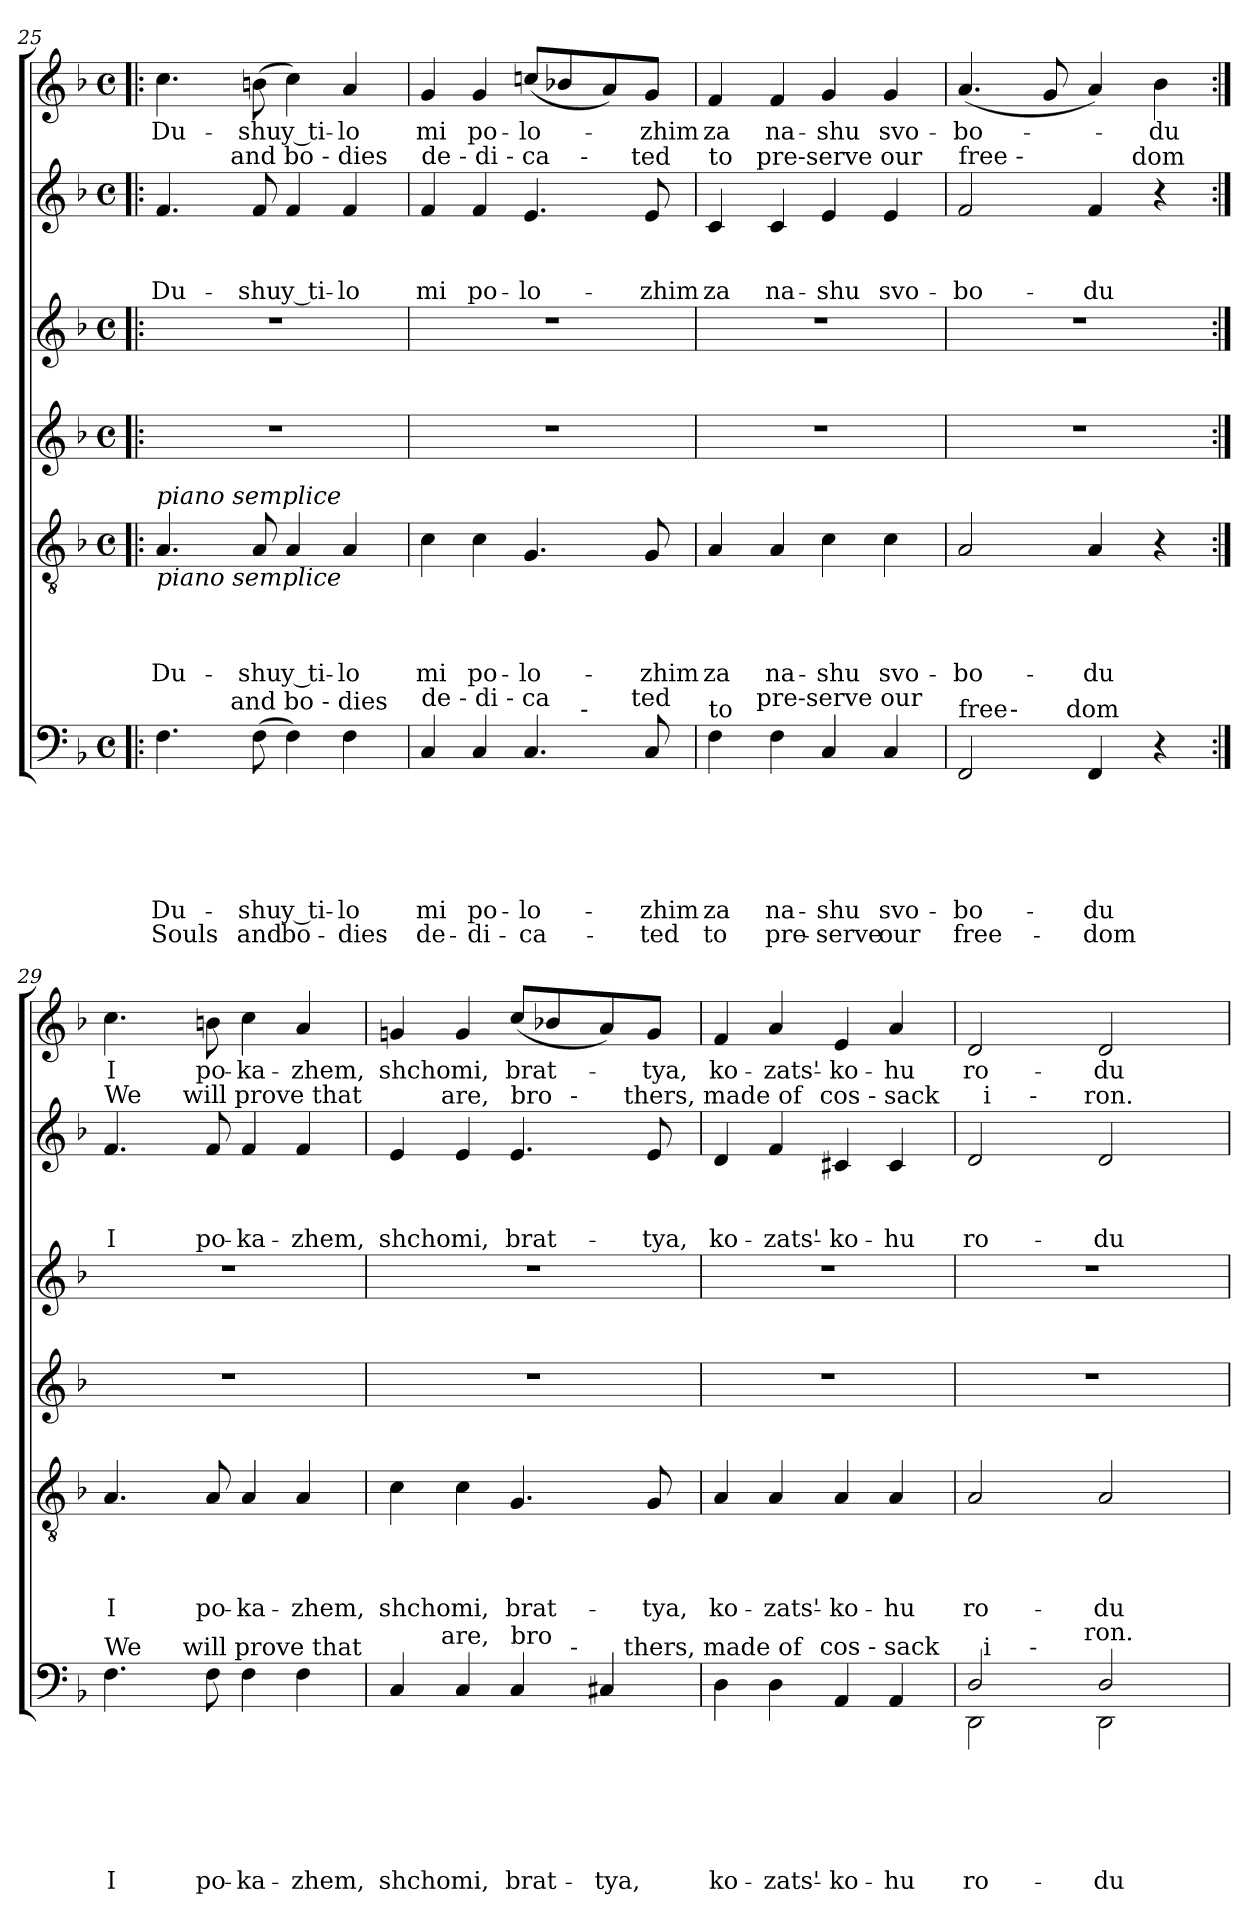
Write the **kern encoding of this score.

**kern	**text	**text	**text	**text	**text	**text	**text	**kern	**text	**text	**text	**text	**kern	**kern	**kern	**text	**text	**text	**kern	**text
*part4	*part4	*part4	*part4	*part4	*part4	*part4	*part4	*part3	*part3	*part3	*part3	*part3	*part2	*part2	*part1	*part1	*part1	*part1	*part1	*part1
*staff6	*staff6	*staff6	*staff6	*staff6	*staff6	*staff6	*staff6	*staff5	*staff5	*staff5	*staff5	*staff5	*staff4	*staff3	*staff2	*staff2	*staff2	*staff2	*staff1	*staff1
!!LO:PB:g=z
*clefF4	*	*	*	*	*	*	*	*clefGv2	*	*	*	*	*clefG2	*clefG2	*clefG2	*	*	*	*clefG2	*
*k[b-]	*	*	*	*	*	*	*	*k[b-]	*	*	*	*	*k[b-]	*k[b-]	*k[b-]	*	*	*	*k[b-]	*
*F:	*	*	*	*	*	*	*	*F:	*	*	*	*	*F:	*F:	*F:	*	*	*	*F:	*
*M4/4	*	*	*	*	*	*	*	*M4/4	*	*	*	*	*M4/4	*M4/4	*M4/4	*	*	*	*M4/4	*
*met(c)	*	*	*	*	*	*	*	*met(c)	*	*	*	*	*met(c)	*met(c)	*met(c)	*	*	*	*met(c)	*
=25!|:	=25!|:	=25!|:	=25!|:	=25!|:	=25!|:	=25!|:	=25!|:	=25!|:	=25!|:	=25!|:	=25!|:	=25!|:	=25!|:	=25!|:	=25!|:	=25!|:	=25!|:	=25!|:	=25!|:	=25!|:
!	!	!	!	!	!	!	!	!	!	!	!	!	!	!	!LO:TX:a:t=Souls	!	!	!	!	!
!	!	!	!	!	!	!	!	!LO:TX:b:i:t=piano semplice	!	!	!	!	!	!	!	!	!	!	!	!
!	!	!	!	!	!	!	!	!LO:TX:a:i:t=piano semplice	!	!	!	!	!	!	!	!	!	!	!	!
!LO:TX:b:i:t=piano semplice	!	!	!	!	!	!	!	!	!	!	!	!	!	!	!	!	!	!	!	!
!LO:TX:a:t=Souls	!	!	!	!	!	!	!	!	!	!	!	!	!	!	!	!	!	!	!	!
!	!	!	!	!	!	!LO:LY:b	!LO:LY:b	!	!	!	!	!LO:LY:b	!	!	!	!	!	!LO:LY:b	!	!LO:LY:b
*^	*	*	*	*	*	*	*	*	*	*	*	*	*	*	*^	*	*	*	*	*
4.F\	4ryy	.	.	.	.	.	Du-	Souls	4.A/	.	.	.	Du-	1r	1r	4.f/	4ryy	.	.	Du-	4.cc\	Du-
.	16ryy	.	.	.	.	.	.	.	.	.	.	.	.	.	.	.	16ryy	.	.	.	.	.
!	!	!	!	!	!	!	!	!	!	!	!	!	!	!	!	!	!LO:TX:a:t=and bo - dies	!	!	!	!	!
!	!LO:TX:a:t=and bo - dies	!	!	!	!	!	!	!	!	!	!	!	!	!	!	!	!	!	!	!	!	!
.	2ryy	.	.	.	.	.	.	.	.	.	.	.	.	.	.	.	2ryy	.	.	.	.	.
!	!	!	!	!	!	!	!LO:LY:b:rj	!LO:LY:b:rj	!	!	!	!	!LO:LY:b:rj	!	!	!	!	!	!	!LO:LY:b:rj	!	!LO:LY:b:rj
(<8F\	.	.	.	.	.	.	-shu	and	8A/	.	.	.	-shu	.	.	8f/	.	.	.	-shu	(<8bn\	-shu
!	!	!	!	!	!	!	!LO:LY:b:rj	!LO:LY:b:rj	!	!	!	!	!LO:LY:b:rj	!	!	!	!	!	!	!LO:LY:b:rj	!	!LO:LY:b:rj
4F\)	.	.	.	.	.	.	y ti-	bo-	4A/	.	.	.	y ti-	.	.	4f/	.	.	.	y ti-	4cc\)	y ti-
!	!	!	!	!	!	!	!LO:LY:b	!LO:LY:b	!	!	!	!	!LO:LY:b	!	!	!	!	!	!	!LO:LY:b	!	!LO:LY:b
4F\	.	.	.	.	.	.	-lo	-dies	4A/	.	.	.	-lo	.	.	4f/	.	.	.	-lo	4a/	-lo
.	8.ryy	.	.	.	.	.	.	.	.	.	.	.	.	.	.	.	8.ryy	.	.	.	.	.
=26	=26	=26	=26	=26	=26	=26	=26	=26	=26	=26	=26	=26	=26	=26	=26	=26	=26	=26	=26	=26	=26	=26
!	!	!	!	!	!	!	!	!	!	!	!	!	!	!	!	!LO:TX:a:t=de - di - ca	!	!	!	!	!	!
!LO:TX:a:t=de - di - ca	!	!	!	!	!	!	!	!	!	!	!	!	!	!	!	!	!	!	!	!	!	!
!	!	!	!	!	!	!	!LO:LY:b	!LO:LY:b	!	!	!	!	!LO:LY:b	!	!	!	!	!	!	!LO:LY:b	!	!LO:LY:b
*	*^	*	*	*	*	*	*	*	*	*	*	*	*	*	*	*	*^	*	*	*	*	*
4C/	2ryy	2ryy	.	.	.	.	.	mi	de-	4c\	.	.	.	mi	1r	1r	4f/	2ryy	2ryy	.	.	mi	4g/	mi
!	!	!	!	!	!	!	!	!LO:LY:b	!LO:LY:b	!	!	!	!	!LO:LY:b	!	!	!	!	!	!	!	!LO:LY:b	!	!LO:LY:b
4C/	.	.	.	.	.	.	.	po-	-di-	4c\	.	.	.	po-	.	.	4f/	.	.	.	.	po-	4g/	po-
!	!	!	!	!	!	!	!	!LO:LY:b	!LO:LY:b	!	!	!	!	!LO:LY:b	!	!	!	!	!	!	!	!LO:LY:b	!	!LO:LY:b
4.C/	8.ryy	4ryy	.	.	.	.	.	-lo-	-ca-	4.G/	.	.	.	-lo-	.	.	4.e/	8.ryy	4ryy	.	.	-lo-	(>8ccn/L	-lo-
.	.	.	.	.	.	.	.	.	.	.	.	.	.	.	.	.	.	.	.	.	.	.	8b-X/	.
!	!	!	!	!	!	!	!	!	!	!	!	!	!	!	!	!	!	!LO:TX:a:t=-	!	!	!	!	!	!
!	!LO:TX:a:t=-	!	!	!	!	!	!	!	!	!	!	!	!	!	!	!	!	!	!	!	!	!	!	!
.	4ryy	.	.	.	.	.	.	.	.	.	.	.	.	.	.	.	.	4ryy	.	.	.	.	.	.
.	.	16.ryy	.	.	.	.	.	.	.	.	.	.	.	.	.	.	.	.	16.ryy	.	.	.	8a/)	.
!	!	!	!	!	!	!	!	!	!	!	!	!	!	!	!	!	!	!	!LO:TX:a:t=ted	!	!	!	!	!
!	!	!LO:TX:a:t=ted	!	!	!	!	!	!	!	!	!	!	!	!	!	!	!	!	!	!	!	!	!	!
.	.	8ryy	.	.	.	.	.	.	.	.	.	.	.	.	.	.	.	.	8ryy	.	.	.	.	.
!	!	!	!	!	!	!	!	!LO:LY:b	!LO:LY:b	!	!	!	!	!LO:LY:b	!	!	!	!	!	!	!	!LO:LY:b	!	!LO:LY:b
8C/	.	.	.	.	.	.	.	-zhim	-ted	8G/	.	.	.	-zhim	.	.	8e/	.	.	.	.	-zhim	8g/J	-zhim
.	16ryy	.	.	.	.	.	.	.	.	.	.	.	.	.	.	.	.	16ryy	.	.	.	.	.	.
.	.	32ryy	.	.	.	.	.	.	.	.	.	.	.	.	.	.	.	.	32ryy	.	.	.	.	.
=27	=27	=27	=27	=27	=27	=27	=27	=27	=27	=27	=27	=27	=27	=27	=27	=27	=27	=27	=27	=27	=27	=27	=27	=27
!	!	!	!	!	!	!	!	!	!	!	!	!	!	!	!	!	!LO:TX:a:t=to	!	!	!	!	!	!	!
!LO:TX:a:t=to	!	!	!	!	!	!	!	!	!	!	!	!	!	!	!	!	!	!	!	!	!	!	!	!
!	!	!	!	!	!	!	!	!LO:LY:b	!LO:LY:b	!	!	!	!	!LO:LY:b	!	!	!	!	!	!	!	!LO:LY:b	!	!LO:LY:b
*	*v	*v	*	*	*	*	*	*	*	*	*	*	*	*	*	*	*	*v	*v	*	*	*	*	*
4F\	8..ryy	.	.	.	.	.	za	to	4A/	.	.	.	za	1r	1r	4c/	8..ryy	.	.	za	4f/	za
!	!	!	!	!	!	!	!	!	!	!	!	!	!	!	!	!	!LO:TX:a:t=pre-serve our	!	!	!	!	!
!	!LO:TX:a:t=pre-serve our	!	!	!	!	!	!	!	!	!	!	!	!	!	!	!	!	!	!	!	!	!
.	2ryy	.	.	.	.	.	.	.	.	.	.	.	.	.	.	.	2ryy	.	.	.	.	.
!	!	!	!	!	!	!	!LO:LY:b	!LO:LY:b	!	!	!	!	!LO:LY:b	!	!	!	!	!	!	!LO:LY:b	!	!LO:LY:b
4F\	.	.	.	.	.	.	na-	pre-	4A/	.	.	.	na-	.	.	4c/	.	.	.	na-	4f/	na-
!	!	!	!	!	!	!	!LO:LY:b	!LO:LY:b	!	!	!	!	!LO:LY:b	!	!	!	!	!	!	!LO:LY:b	!	!LO:LY:b
4C/	.	.	.	.	.	.	-shu	-serve	4c\	.	.	.	-shu	.	.	4e/	.	.	.	-shu	4g/	-shu
.	4ryy	.	.	.	.	.	.	.	.	.	.	.	.	.	.	.	4ryy	.	.	.	.	.
!	!	!	!	!	!	!	!LO:LY:b	!LO:LY:b	!	!	!	!	!LO:LY:b	!	!	!	!	!	!	!LO:LY:b	!	!LO:LY:b
4C/	.	.	.	.	.	.	svo-	our	4c\	.	.	.	svo-	.	.	4e/	.	.	.	svo-	4g/	svo-
.	32ryy	.	.	.	.	.	.	.	.	.	.	.	.	.	.	.	32ryy	.	.	.	.	.
=28	=28	=28	=28	=28	=28	=28	=28	=28	=28	=28	=28	=28	=28	=28	=28	=28	=28	=28	=28	=28	=28	=28
!	!	!	!	!	!	!	!	!	!	!	!	!	!	!	!	!LO:TX:a:t=free -	!	!	!	!	!	!
!LO:TX:a:t=free	!	!	!	!	!	!	!	!	!	!	!	!	!	!	!	!	!	!	!	!	!	!
!	!	!	!	!	!	!	!LO:LY:b	!LO:LY:b	!	!	!	!	!LO:LY:b	!	!	!	!	!	!	!LO:LY:b	!	!LO:LY:b
*	*^	*	*	*	*	*	*	*	*	*	*	*	*	*	*	*	*	*	*	*	*	*
2FF/	4ryy	4..ryy	.	.	.	.	.	-bo-	free-	2A/	.	.	.	-bo-	1r	1r	2f/	2ryy	.	.	-bo-	(4.a/	-bo-
!	!LO:TX:a:t=-	!	!	!	!	!	!	!	!	!	!	!	!	!	!	!	!	!	!	!	!	!	!
.	2.ryy	.	.	.	.	.	.	.	.	.	.	.	.	.	.	.	.	.	.	.	.	.	.
.	.	.	.	.	.	.	.	.	.	.	.	.	.	.	.	.	.	.	.	.	.	8g/	.
!	!	!LO:TX:a:t=dom	!	!	!	!	!	!	!	!	!	!	!	!	!	!	!	!	!	!	!	!	!
.	.	2ryy	.	.	.	.	.	.	.	.	.	.	.	.	.	.	.	.	.	.	.	.	.
!	!	!	!	!	!	!	!	!LO:LY:b	!LO:LY:b	!	!	!	!	!LO:LY:b	!	!	!	!	!	!	!LO:LY:b	!	!
4FF/	.	.	.	.	.	.	.	-du	-dom	4A/	.	.	.	-du	.	.	4f/	8.ryy	.	.	-du	4a/)	.
!	!	!	!	!	!	!	!	!	!	!	!	!	!	!	!	!	!	!LO:TX:a:t=dom	!	!	!	!	!
.	.	.	.	.	.	.	.	.	.	.	.	.	.	.	.	.	.	4ryy	.	.	.	.	.
!	!	!	!	!	!	!	!	!	!	!	!	!	!	!	!	!	!	!	!	!	!	!	!LO:LY:b
4r	.	.	.	.	.	.	.	.	.	4r	.	.	.	.	.	.	4r	.	.	.	.	4b-\	-du
.	.	16ryy	.	.	.	.	.	.	.	.	.	.	.	.	.	.	.	16ryy	.	.	.	.	.
!!LO:LB:g=z
=29:|!	=29:|!	=29:|!	=29:|!	=29:|!	=29:|!	=29:|!	=29:|!	=29:|!	=29:|!	=29:|!	=29:|!	=29:|!	=29:|!	=29:|!	=29:|!	=29:|!	=29:|!	=29:|!	=29:|!	=29:|!	=29:|!	=29:|!	=29:|!
!	!	!	!	!	!	!	!	!	!	!	!	!	!	!	!	!	!LO:TX:a:t=We	!	!	!	!	!	!
!LO:TX:a:t=We	!	!	!	!	!	!	!	!	!	!	!	!	!	!	!	!	!	!	!	!	!	!	!
!	!	!	!	!	!	!	!	!LO:LY:b	!	!	!	!	!	!LO:LY:b	!	!	!	!	!	!	!LO:LY:b	!	!LO:LY:b
*	*v	*v	*	*	*	*	*	*	*	*	*	*	*	*	*	*	*	*	*	*	*	*	*
4.F\	4ryy	.	.	.	.	.	I	.	4.A/	.	.	.	I	1r	1r	4.f/	4ryy	.	.	I	4.cc\	I
.	16ryy	.	.	.	.	.	.	.	.	.	.	.	.	.	.	.	16ryy	.	.	.	.	.
!	!	!	!	!	!	!	!	!	!	!	!	!	!	!	!	!	!LO:TX:a:t=will prove that	!	!	!	!	!
!	!LO:TX:a:t=will prove that	!	!	!	!	!	!	!	!	!	!	!	!	!	!	!	!	!	!	!	!	!
.	2ryy	.	.	.	.	.	.	.	.	.	.	.	.	.	.	.	2ryy	.	.	.	.	.
!	!	!	!	!	!	!	!LO:LY:b	!	!	!	!	!	!LO:LY:b	!	!	!	!	!	!	!LO:LY:b	!	!LO:LY:b
8F\	.	.	.	.	.	.	po-	.	8A/	.	.	.	po-	.	.	8f/	.	.	.	po-	8bn\	po-
!	!	!	!	!	!	!	!LO:LY:b	!	!	!	!	!	!LO:LY:b	!	!	!	!	!	!	!LO:LY:b	!	!LO:LY:b
4F\	.	.	.	.	.	.	-ka-	.	4A/	.	.	.	-ka-	.	.	4f/	.	.	.	-ka-	4cc\	-ka-
!	!	!	!	!	!	!	!LO:LY:b	!	!	!	!	!	!LO:LY:b	!	!	!	!	!	!	!LO:LY:b	!	!LO:LY:b
4F\	.	.	.	.	.	.	-zhem,	.	4A/	.	.	.	-zhem,	.	.	4f/	.	.	.	-zhem,	4a/	-zhem,
.	8.ryy	.	.	.	.	.	.	.	.	.	.	.	.	.	.	.	8.ryy	.	.	.	.	.
=30	=30	=30	=30	=30	=30	=30	=30	=30	=30	=30	=30	=30	=30	=30	=30	=30	=30	=30	=30	=30	=30	=30
!	!	!	!	!	!	!	!	!	!	!	!	!	!	!	!	!LO:TX:a:t=we	!	!	!	!	!	!
!LO:TX:a:t=we	!	!	!	!	!	!	!	!	!	!	!	!	!	!	!	!	!	!	!	!	!	!
!	!	!	!	!	!	!	!LO:LY:b	!	!	!	!	!	!LO:LY:b	!	!	!	!	!	!	!LO:LY:b	!	!LO:LY:b
*^	*^	*	*	*	*	*	*	*	*	*	*	*	*	*	*	*^	*^	*	*	*	*	*
4C/	8..ryy	2ryy	2ryy	.	.	.	.	.	shcho	.	4c\	.	.	.	shcho	1r	1r	4e/	8..ryy	2ryy	2ryy	.	.	shcho	4gn/	shcho
!	!	!	!	!	!	!	!	!	!	!	!	!	!	!	!	!	!	!	!LO:TX:a:t=are,	!	!	!	!	!	!	!
!	!LO:TX:a:t=are,	!	!	!	!	!	!	!	!	!	!	!	!	!	!	!	!	!	!	!	!	!	!	!	!	!
.	2ryy	.	.	.	.	.	.	.	.	.	.	.	.	.	.	.	.	.	2ryy	.	.	.	.	.	.	.
!	!	!	!	!	!	!	!	!	!LO:LY:b	!	!	!	!	!	!LO:LY:b	!	!	!	!	!	!	!	!	!LO:LY:b	!	!LO:LY:b
4C/	.	.	.	.	.	.	.	.	mi,	.	4c\	.	.	.	mi,	.	.	4e/	.	.	.	.	.	mi,	4g/	mi,
!	!	!	!	!	!	!	!	!	!	!	!	!	!	!	!	!	!	!LO:TX:a:t=bro	!	!	!	!	!	!	!	!
!LO:TX:a:t=bro	!	!	!	!	!	!	!	!	!	!	!	!	!	!	!	!	!	!	!	!	!	!	!	!	!	!
!	!	!	!	!	!	!	!	!	!LO:LY:b	!	!	!	!	!	!LO:LY:b	!	!	!	!	!	!	!	!	!LO:LY:b	!	!LO:LY:b
4C/	.	8.ryy	4ryy	.	.	.	.	.	brat-	.	4.G/	.	.	.	brat-	.	.	4.e/	.	8.ryy	4ryy	.	.	brat-	(>8cc/L	brat-
.	.	.	.	.	.	.	.	.	.	.	.	.	.	.	.	.	.	.	.	.	.	.	.	.	8b-X/	.
!	!	!	!	!	!	!	!	!	!	!	!	!	!	!	!	!	!	!	!	!LO:TX:a:t=-	!	!	!	!	!	!
!	!	!LO:TX:a:t=-	!	!	!	!	!	!	!	!	!	!	!	!	!	!	!	!	!	!	!	!	!	!	!	!
.	.	4ryy	.	.	.	.	.	.	.	.	.	.	.	.	.	.	.	.	.	4ryy	.	.	.	.	.	.
.	4ryy	.	.	.	.	.	.	.	.	.	.	.	.	.	.	.	.	.	4ryy	.	.	.	.	.	.	.
!	!	!	!	!	!	!	!	!	!LO:LY:b	!	!	!	!	!	!	!	!	!	!	!	!	!	!	!	!	!
4C#X/	.	.	16ryy	.	.	.	.	.	-tya,	.	.	.	.	.	.	.	.	.	.	.	16ryy	.	.	.	8a/)	.
!	!	!	!	!	!	!	!	!	!	!	!	!	!	!	!	!	!	!	!	!	!LO:TX:a:t=thers, made of	!	!	!	!	!
!	!	!	!LO:TX:a:t=thers, made of	!	!	!	!	!	!	!	!	!	!	!	!	!	!	!	!	!	!	!	!	!	!	!
.	.	.	8.ryy	.	.	.	.	.	.	.	.	.	.	.	.	.	.	.	.	.	8.ryy	.	.	.	.	.
!	!	!	!	!	!	!	!	!	!	!	!	!	!	!	!LO:LY:b	!	!	!	!	!	!	!	!	!LO:LY:b	!	!LO:LY:b
.	.	.	.	.	.	.	.	.	.	.	8G/	.	.	.	-tya,	.	.	8e/	.	.	.	.	.	-tya,	8g/J	-tya,
.	.	16ryy	.	.	.	.	.	.	.	.	.	.	.	.	.	.	.	.	.	16ryy	.	.	.	.	.	.
.	32ryy	.	.	.	.	.	.	.	.	.	.	.	.	.	.	.	.	.	32ryy	.	.	.	.	.	.	.
=31	=31	=31	=31	=31	=31	=31	=31	=31	=31	=31	=31	=31	=31	=31	=31	=31	=31	=31	=31	=31	=31	=31	=31	=31	=31	=31
!	!	!	!	!	!	!	!	!	!LO:LY:b	!	!	!	!	!	!LO:LY:b	!	!	!	!	!	!	!	!	!LO:LY:b	!	!LO:LY:b
*	*v	*v	*v	*	*	*	*	*	*	*	*	*	*	*	*	*	*	*	*v	*v	*v	*	*	*	*	*
4D\	4...ryy	.	.	.	.	.	ko-	.	4A/	.	.	.	ko-	1r	1r	4d/	4...ryy	.	.	ko-	4f/	ko-
!	!	!	!	!	!	!	!LO:LY:b	!	!	!	!	!	!LO:LY:b	!	!	!	!	!	!	!LO:LY:b	!	!LO:LY:b
4D\	.	.	.	.	.	.	-zats'-	.	4A/	.	.	.	-zats'-	.	.	4f/	.	.	.	-zats'-	4a/	-zats'-
!	!	!	!	!	!	!	!	!	!	!	!	!	!	!	!	!	!LO:TX:a:t=cos - sack	!	!	!	!	!
!	!LO:TX:a:t=cos - sack	!	!	!	!	!	!	!	!	!	!	!	!	!	!	!	!	!	!	!	!	!
.	2ryy	.	.	.	.	.	.	.	.	.	.	.	.	.	.	.	2ryy	.	.	.	.	.
!	!	!	!	!	!	!	!LO:LY:b	!	!	!	!	!	!LO:LY:b	!	!	!	!	!	!	!LO:LY:b	!	!LO:LY:b
4AA/	.	.	.	.	.	.	-ko-	.	4A/	.	.	.	-ko-	.	.	4c#X/	.	.	.	-ko-	4e/	-ko-
!	!	!	!	!	!	!	!LO:LY:b	!	!	!	!	!	!LO:LY:b	!	!	!	!	!	!	!LO:LY:b	!	!LO:LY:b
4AA/	.	.	.	.	.	.	-hu	.	4A/	.	.	.	-hu	.	.	4c#/	.	.	.	-hu	4a/	-hu
.	32ryy	.	.	.	.	.	.	.	.	.	.	.	.	.	.	.	32ryy	.	.	.	.	.
=32	=32	=32	=32	=32	=32	=32	=32	=32	=32	=32	=32	=32	=32	=32	=32	=32	=32	=32	=32	=32	=32	=32
!	!	!	!	!	!	!	!LO:LY:b	!	!	!	!	!	!LO:LY:b	!	!	!	!	!	!	!LO:LY:b	!	!LO:LY:b
*^	*^	*	*	*	*	*	*	*	*	*	*	*	*	*	*	*^	*	*	*	*	*	*
*	*	*^	*	*	*	*	*	*	*	*	*	*	*	*	*	*	*	*	*	*^	*	*	*	*	*
2D/	2DD\	32ryy	8..ryy	4...ryy	.	.	.	.	.	ro-	.	2A/	.	.	.	ro-	1r	1r	2d/	32ryy	8..ryy	4...ryy	.	.	ro-	2d/	ro-
!	!	!	!	!	!	!	!	!	!	!	!	!	!	!	!	!	!	!	!	!LO:TX:a:t=i	!	!	!	!	!	!	!
!	!	!LO:TX:a:t=i	!	!	!	!	!	!	!	!	!	!	!	!	!	!	!	!	!	!	!	!	!	!	!	!	!
.	.	2ryy	.	.	.	.	.	.	.	.	.	.	.	.	.	.	.	.	.	2ryy	.	.	.	.	.	.	.
!	!	!	!	!	!	!	!	!	!	!	!	!	!	!	!	!	!	!	!	!	!LO:TX:a:t=-	!	!	!	!	!	!
!	!	!	!LO:TX:a:t=-	!	!	!	!	!	!	!	!	!	!	!	!	!	!	!	!	!	!	!	!	!	!	!	!
.	.	.	2ryy	.	.	.	.	.	.	.	.	.	.	.	.	.	.	.	.	.	2ryy	.	.	.	.	.	.
!	!	!	!	!	!	!	!	!	!	!	!	!	!	!	!	!	!	!	!	!	!	!LO:TX:a:t=ron.	!	!	!	!	!
!	!	!	!	!LO:TX:a:t=ron.	!	!	!	!	!	!	!	!	!	!	!	!	!	!	!	!	!	!	!	!	!	!	!
.	.	.	.	2ryy	.	.	.	.	.	.	.	.	.	.	.	.	.	.	.	.	.	2ryy	.	.	.	.	.
!	!	!	!	!	!	!	!	!	!	!LO:LY:b	!	!	!	!	!	!LO:LY:b	!	!	!	!	!	!	!	!	!LO:LY:b	!	!LO:LY:b
2D/	2DD\	.	.	.	.	.	.	.	.	-du	.	2A/	.	.	.	-du	.	.	2d/	.	.	.	.	.	-du	2d/	-du
.	.	4...ryy	.	.	.	.	.	.	.	.	.	.	.	.	.	.	.	.	.	4...ryy	.	.	.	.	.	.	.
.	.	.	4ryy	.	.	.	.	.	.	.	.	.	.	.	.	.	.	.	.	.	4ryy	.	.	.	.	.	.
.	.	.	32ryy	32ryy	.	.	.	.	.	.	.	.	.	.	.	.	.	.	.	.	32ryy	32ryy	.	.	.	.	.
*v	*v	*v	*v	*v	*	*	*	*	*	*	*	*	*	*	*	*	*	*	*v	*v	*v	*v	*	*	*	*	*
=!	=!	=!	=!	=!	=!	=!	=!	=!	=!	=!	=!	=!	=!	=!	=!	=!	=!	=!	=!	=!
*-	*-	*-	*-	*-	*-	*-	*-	*-	*-	*-	*-	*-	*-	*-	*-	*-	*-	*-	*-	*-
